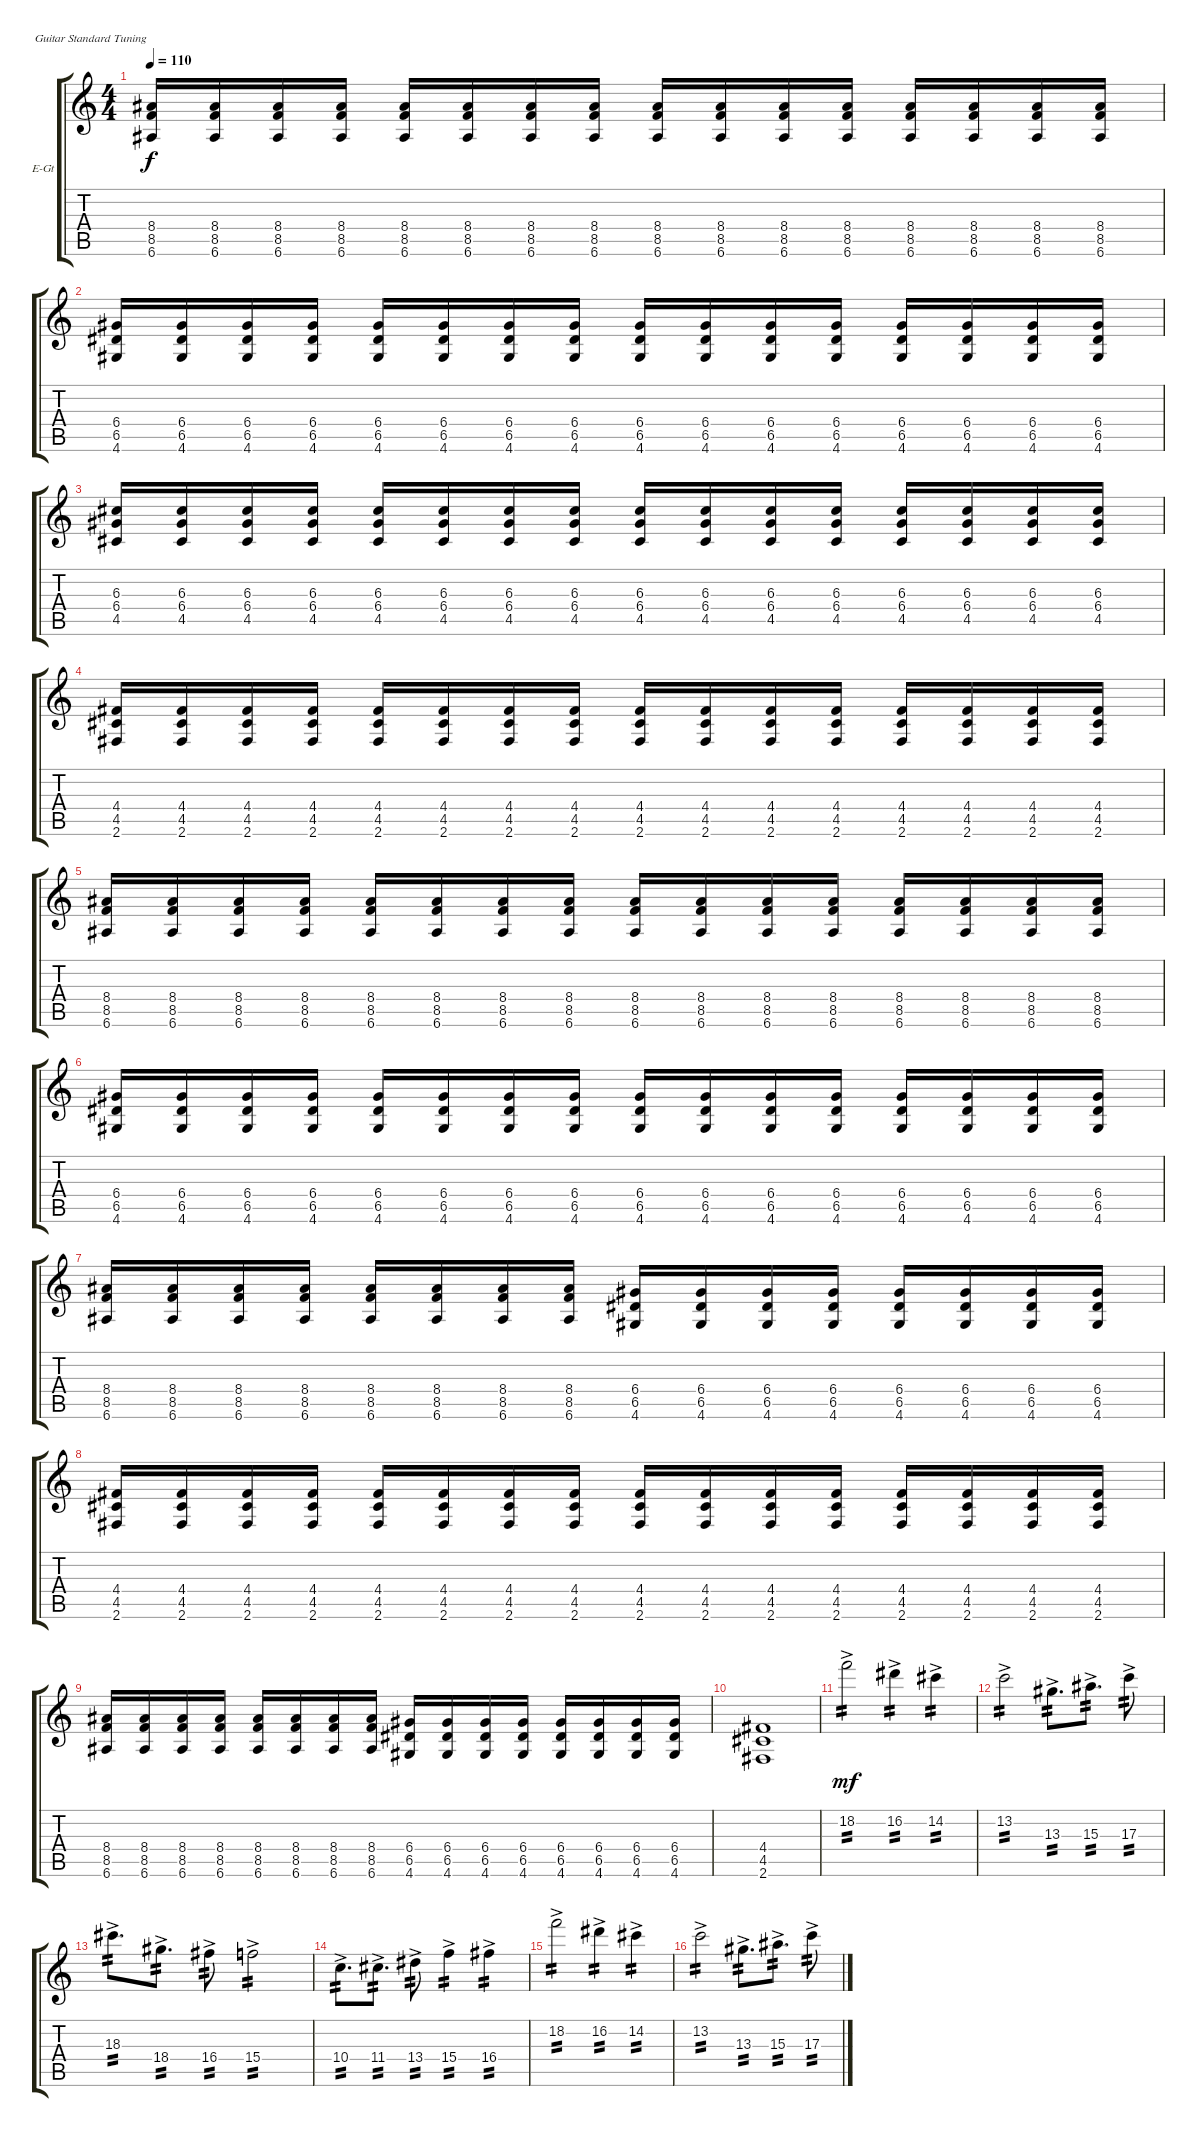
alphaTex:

\bracketExtendMode groupsimilarinstruments
\firstSystemTrackNameOrientation horizontal
\otherSystemsTrackNameOrientation horizontal
\track ("Greg Bergdorf" "E-Gt") {instrument distortionguitar}
\staff {score tabs}
\tuning (E4 B3 G3 D3 A2 E2)
\ts (4 4)
\tempo 110
\clef g2
\ks c
(8.4 8.5 6.6).16{dy f} (8.4 8.5 6.6).16 (8.4 8.5 6.6).16 (8.4 8.5 6.6).16 (8.4 8.5 6.6).16 (8.4 8.5 6.6).16 (8.4 8.5 6.6).16 (8.4 8.5 6.6).16 (8.4 8.5 6.6).16 (8.4 8.5 6.6).16 (8.4 8.5 6.6).16 (8.4 8.5 6.6).16 (8.4 8.5 6.6).16 (8.4 8.5 6.6).16 (8.4 8.5 6.6).16 (8.4 8.5 6.6).16 |
(6.4 6.5 4.6).16 (6.4 6.5 4.6).16 (6.4 6.5 4.6).16 (6.4 6.5 4.6).16 (6.4 6.5 4.6).16 (6.4 6.5 4.6).16 (6.4 6.5 4.6).16 (6.4 6.5 4.6).16 (6.4 6.5 4.6).16 (6.4 6.5 4.6).16 (6.4 6.5 4.6).16 (6.4 6.5 4.6).16 (6.4 6.5 4.6).16 (6.4 6.5 4.6).16 (6.4 6.5 4.6).16 (6.4 6.5 4.6).16 |
(6.3 6.4 4.5).16 (6.3 6.4 4.5).16 (6.3 6.4 4.5).16 (6.3 6.4 4.5).16 (6.3 6.4 4.5).16 (6.3 6.4 4.5).16 (6.3 6.4 4.5).16 (6.3 6.4 4.5).16 (6.3 6.4 4.5).16 (6.3 6.4 4.5).16 (6.3 6.4 4.5).16 (6.3 6.4 4.5).16 (6.3 6.4 4.5).16 (6.3 6.4 4.5).16 (6.3 6.4 4.5).16 (6.3 6.4 4.5).16 |
(4.4 4.5 2.6).16 (4.4 4.5 2.6).16 (4.4 4.5 2.6).16 (4.4 4.5 2.6).16 (4.4 4.5 2.6).16 (4.4 4.5 2.6).16 (4.4 4.5 2.6).16 (4.4 4.5 2.6).16 (4.4 4.5 2.6).16 (4.4 4.5 2.6).16 (4.4 4.5 2.6).16 (4.4 4.5 2.6).16 (4.4 4.5 2.6).16 (4.4 4.5 2.6).16 (4.4 4.5 2.6).16 (4.4 4.5 2.6).16 |
(8.4 8.5 6.6).16 (8.4 8.5 6.6).16 (8.4 8.5 6.6).16 (8.4 8.5 6.6).16 (8.4 8.5 6.6).16 (8.4 8.5 6.6).16 (8.4 8.5 6.6).16 (8.4 8.5 6.6).16 (8.4 8.5 6.6).16 (8.4 8.5 6.6).16 (8.4 8.5 6.6).16 (8.4 8.5 6.6).16 (8.4 8.5 6.6).16 (8.4 8.5 6.6).16 (8.4 8.5 6.6).16 (8.4 8.5 6.6).16 |
(6.4 6.5 4.6).16 (6.4 6.5 4.6).16 (6.4 6.5 4.6).16 (6.4 6.5 4.6).16 (6.4 6.5 4.6).16 (6.4 6.5 4.6).16 (6.4 6.5 4.6).16 (6.4 6.5 4.6).16 (6.4 6.5 4.6).16 (6.4 6.5 4.6).16 (6.4 6.5 4.6).16 (6.4 6.5 4.6).16 (6.4 6.5 4.6).16 (6.4 6.5 4.6).16 (6.4 6.5 4.6).16 (6.4 6.5 4.6).16 |
(8.4 8.5 6.6).16 (8.4 8.5 6.6).16 (8.4 8.5 6.6).16 (8.4 8.5 6.6).16 (8.4 8.5 6.6).16 (8.4 8.5 6.6).16 (8.4 8.5 6.6).16 (8.4 8.5 6.6).16 (6.4 6.5 4.6).16 (6.4 6.5 4.6).16 (6.4 6.5 4.6).16 (6.4 6.5 4.6).16 (6.4 6.5 4.6).16 (6.4 6.5 4.6).16 (6.4 6.5 4.6).16 (6.4 6.5 4.6).16 |
(4.4 4.5 2.6).16 (4.4 4.5 2.6).16 (4.4 4.5 2.6).16 (4.4 4.5 2.6).16 (4.4 4.5 2.6).16 (4.4 4.5 2.6).16 (4.4 4.5 2.6).16 (4.4 4.5 2.6).16 (4.4 4.5 2.6).16 (4.4 4.5 2.6).16 (4.4 4.5 2.6).16 (4.4 4.5 2.6).16 (4.4 4.5 2.6).16 (4.4 4.5 2.6).16 (4.4 4.5 2.6).16 (4.4 4.5 2.6).16 |
(8.4 8.5 6.6).16 (8.4 8.5 6.6).16 (8.4 8.5 6.6).16 (8.4 8.5 6.6).16 (8.4 8.5 6.6).16 (8.4 8.5 6.6).16 (8.4 8.5 6.6).16 (8.4 8.5 6.6).16 (6.4 6.5 4.6).16 (6.4 6.5 4.6).16 (6.4 6.5 4.6).16 (6.4 6.5 4.6).16 (6.4 6.5 4.6).16 (6.4 6.5 4.6).16 (6.4 6.5 4.6).16 (6.4 6.5 4.6).16 |
(4.4 4.5 2.6).1 |
18.2{ac}.2{tp 2 dy mf} 16.2{ac}.4{tp 2} 14.2{ac}.4{tp 2} |
13.2{ac}.2{tp 2} 13.3{ac}.8{d tp 2} 15.3{ac}.8{d tp 2} 17.3{ac}.8{tp 2} |
18.3{ac}.8{d tp 2} 18.4{ac}.8{d tp 2} 16.4{ac}.8{tp 2} 15.4{ac}.2{tp 2} |
10.4{ac}.8{d tp 2} 11.4{ac}.8{d tp 2} 13.4{ac}.8{tp 2} 15.4{ac}.4{tp 2} 16.4{ac}.4{tp 2} |
18.2{ac}.2{tp 2} 16.2{ac}.4{tp 2} 14.2{ac}.4{tp 2} |
13.2{ac}.2{tp 2} 13.3{ac}.8{d tp 2} 15.3{ac}.8{d tp 2} 17.3{ac}.8{tp 2}
